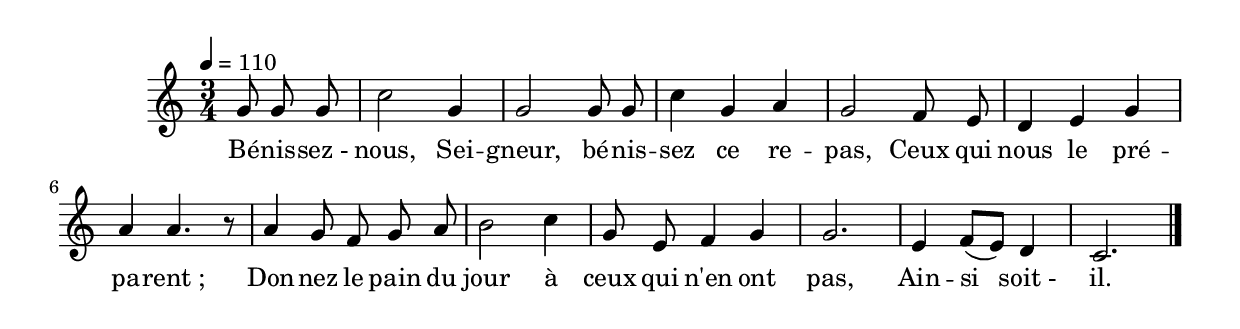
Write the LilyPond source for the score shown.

%Compilation:lilypond Benedicite.ly
%Apercu:evince Benedicite.pdf
%Esclaves:timidity -ia Benedicite.midi
\version "2.12.1"
\include "italiano.ly"

\header {
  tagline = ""
  composer = ""
}                                        

MetriqueArmure = {
  \tempo 4=110
  \time 3/4
  \key do \major
}

italique = { \override Score . LyricText #'font-shape = #'italic }

roman = { \override Score . LyricText #'font-shape = #'roman }

MusiqueTheme = \relative do'' {
	\partial 8 * 3 sol8 sol sol
	do2 sol4
	sol2 sol8 sol
	do4 sol la
	sol2 fa8 mi
	re4 mi sol
	la4 la4. r8
	la4 sol8 fa sol la
	si2 do4
	sol8 mi fa4 sol
	sol2.
	mi4 fa8[( mi]) re4
	do2. \bar "|."
}

Paroles = \lyricmode {
	Bé -- nis -- sez_- nous, Sei -- gneur,
	bé -- nis -- sez ce re -- pas,
	Ceux qui nous le pré -- pa -- rent_;
	Don -- nez le pain du jour
	à ceux qui n'en ont pas,
	Ain -- si soit_- il.
}

\score{
    \new Staff <<
      \set Staff.midiInstrument = "flute"
      \new Voice = "theme" {
	\autoBeamOff
	\MetriqueArmure
	\MusiqueTheme
      }
      \new Lyrics \lyricsto theme {
	\Paroles
      }                       
    >>
\layout{}
\midi{}
}
